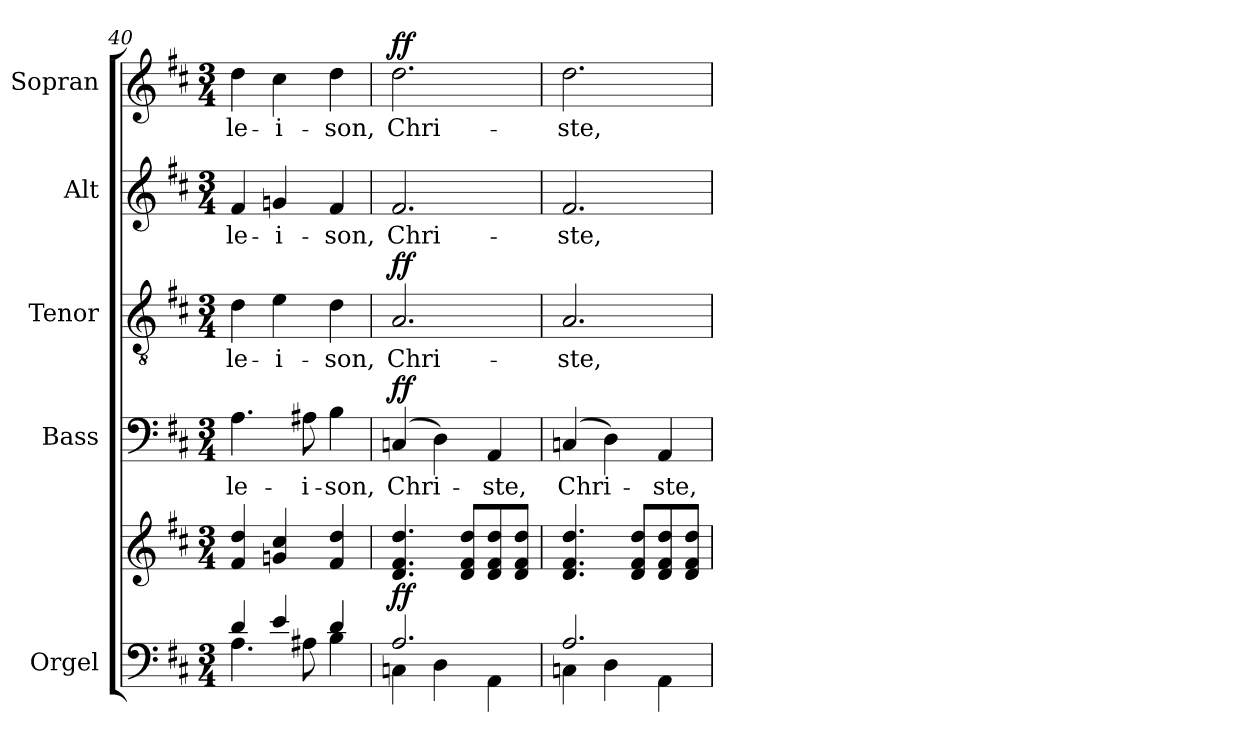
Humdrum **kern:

**kern	**kern	**dynam	**kern	**text	**dynam	**kern	**text	**dynam	**kern	**text	**kern	**text	**dynam
*part5	*part5	*part5	*part4	*part4	*part4	*part3	*part3	*part3	*part2	*part2	*part1	*part1	*part1
*staff6	*staff5	*staff5/6	*staff4	*staff4	*staff4	*staff3	*staff3	*staff3	*staff2	*staff2	*staff1	*staff1	*staff1
*I"Orgel	*	*	*I"Bass	*	*	*I"Tenor	*	*	*I"Alt	*	*I"Sopran	*	*
*I'Org.	*	*	*I'B	*	*	*I'T	*	*	*I'A	*	*I'S	*	*
*clefF4	*clefG2	*	*clefF4	*	*	*clefGv2	*	*	*clefG2	*	*clefG2	*	*
*k[f#c#]	*k[f#c#]	*	*k[f#c#]	*	*	*k[f#c#]	*	*	*k[f#c#]	*	*k[f#c#]	*	*
*D:	*D:	*	*D:	*	*	*D:	*	*	*D:	*	*D:	*	*
*M3/4	*M3/4	*	*M3/4	*	*	*M3/4	*	*	*M3/4	*	*M3/4	*	*
=40	=40	=40	=40	=40	=40	=40	=40	=40	=40	=40	=40	=40	=40
*^	*	*	*	*	*	*	*	*	*	*	*	*	*
!	!	!	!	!	!LO:LY:b	!	!	!LO:LY:b	!	!	!LO:LY:b	!	!LO:LY:b	!
4d/	4.A\	4f#/ 4dd/	.	4.A\	-le-	.	4d\	-le-	.	4f#/	-le-	4dd\	-le-	.
!	!	!	!	!	!	!	!	!LO:LY:b	!	!	!LO:LY:b	!	!LO:LY:b	!
4e/	.	4gn/ 4cc#/	.	.	.	.	4e\	-i-	.	4gn/	-i-	4cc#\	-i-	.
!	!	!	!	!	!LO:LY:b	!	!	!	!	!	!	!	!	!
.	8A#X\	.	.	8A#X\	-i-	.	.	.	.	.	.	.	.	.
!	!	!	!	!	!LO:LY:b	!	!	!LO:LY:b	!	!	!LO:LY:b	!	!LO:LY:b	!
4d/	4B\	4f#/ 4dd/	.	4B\	-son,	.	4d\	-son,	.	4f#/	-son,	4dd\	-son,	.
=41	=41	=41	=41	=41	=41	=41	=41	=41	=41	=41	=41	=41	=41	=41
!	!	!	!LO:DY:b	!	!LO:LY:b	!LO:DY:a	!	!LO:LY:b	!LO:DY:a	!	!LO:LY:b	!	!LO:LY:b	!LO:DY:a
2.A/	4Cn\	4.d/ 4.f#/ 4.dd/	ff	(4Cn/	Chri-	ff	2.A/	Chri-	ff	2.f#/	Chri-	2.dd\	Chri-	ff
.	4D\	.	.	4D\)	.	.	.	.	.	.	.	.	.	.
.	.	8d/ 8f#/ 8dd/L	.	.	.	.	.	.	.	.	.	.	.	.
!	!	!	!	!	!LO:LY:b	!	!	!	!	!	!	!	!	!
.	4AA\	8d/ 8f#/ 8dd/	.	4AA/	-ste,	.	.	.	.	.	.	.	.	.
.	.	8d/ 8f#/ 8dd/J	.	.	.	.	.	.	.	.	.	.	.	.
=42	=42	=42	=42	=42	=42	=42	=42	=42	=42	=42	=42	=42	=42	=42
!	!	!	!	!	!LO:LY:b	!	!	!LO:LY:b	!	!	!LO:LY:b	!	!LO:LY:b	!
2.A/	4Cn\	4.d/ 4.f#/ 4.dd/	.	(4Cn/	Chri-	.	2.A/	-ste,	.	2.f#/	-ste,	2.dd\	-ste,	.
.	4D\	.	.	4D\)	.	.	.	.	.	.	.	.	.	.
.	.	8d/ 8f#/ 8dd/L	.	.	.	.	.	.	.	.	.	.	.	.
!	!	!	!	!	!LO:LY:b	!	!	!	!	!	!	!	!	!
.	4AA\	8d/ 8f#/ 8dd/	.	4AA/	-ste,	.	.	.	.	.	.	.	.	.
.	.	8d/ 8f#/ 8dd/J	.	.	.	.	.	.	.	.	.	.	.	.
*v	*v	*	*	*	*	*	*	*	*	*	*	*	*	*
=	=	=	=	=	=	=	=	=	=	=	=	=	=
*-	*-	*-	*-	*-	*-	*-	*-	*-	*-	*-	*-	*-	*-
